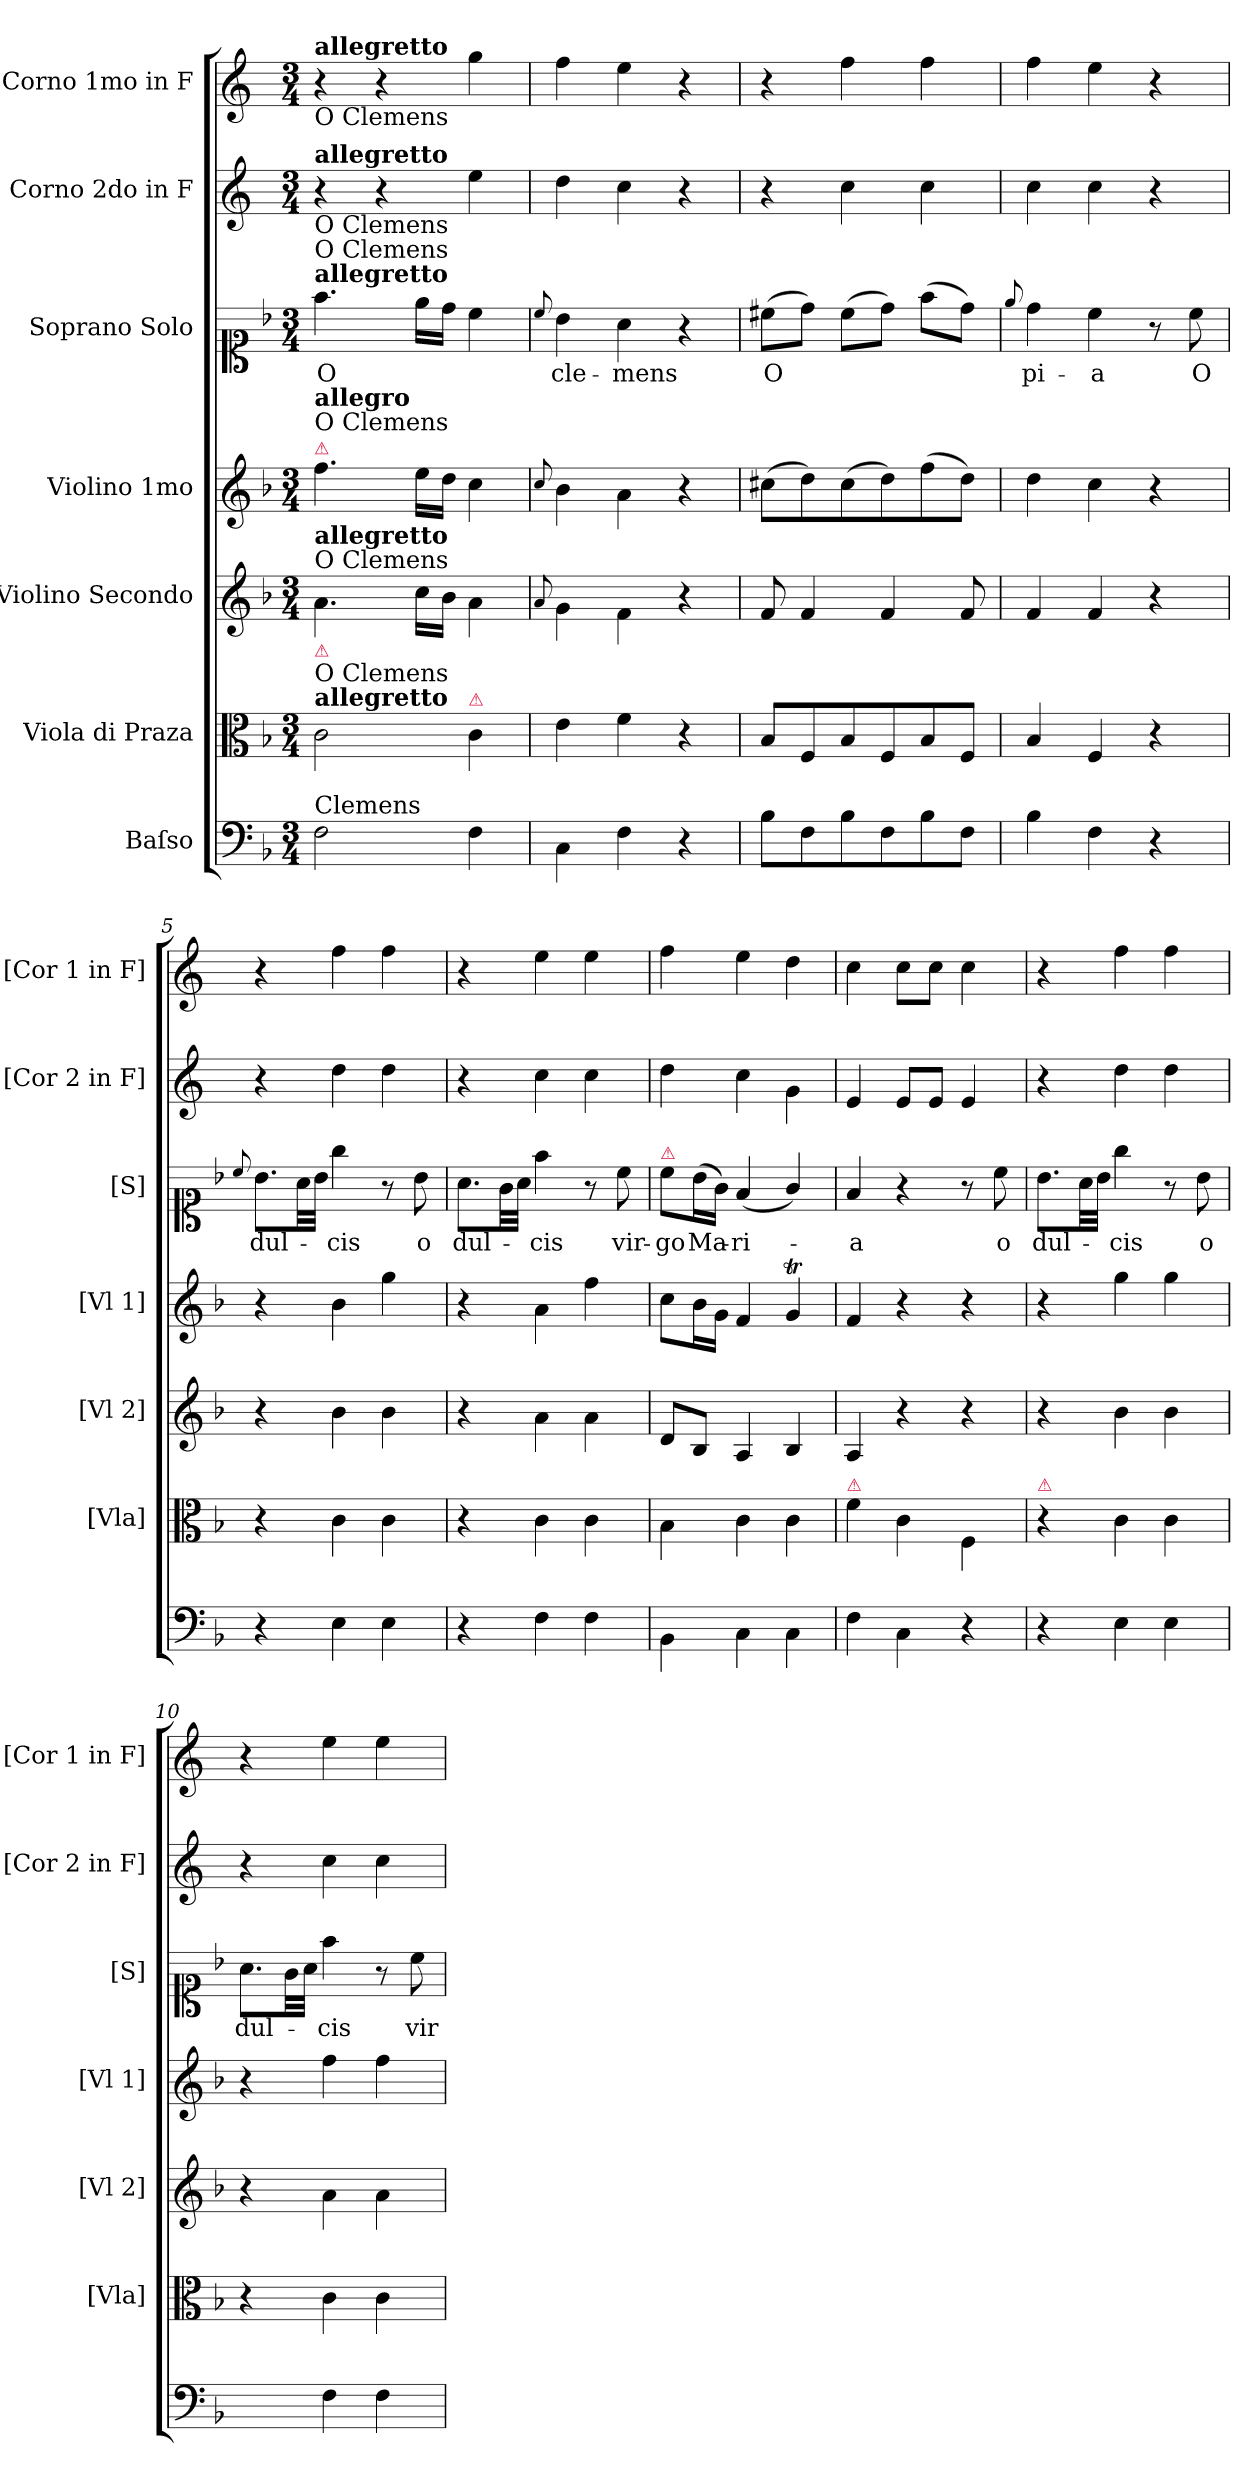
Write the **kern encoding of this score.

**kern	**kern	**kern	**dynam	**kern	**kern	**text	**kern	**kern
*part7	*part6	*part5	*part5	*part4	*part3	*part3	*part2	*part1
*staff7	*staff6	*staff5	*staff5	*staff4	*staff3	*staff3	*staff2	*staff1
*I"Baſso	*I"Viola di Praza	*I"Violino Secondo	*	*I"Violino 1mo	*I"Soprano Solo	*	*I"Corno 2do in F	*I"Corno 1mo in F
*	*I'[Vla]	*I'[Vl 2]	*	*I'[Vl 1]	*I'[S]	*	*I'[Cor 2 in F]	*I'[Cor 1 in F]
*clefF4	*clefC3	*clefG2	*	*clefG2	*clefC1	*	*clefG2	*clefG2
*	*	*	*	*	*	*	*ITrd4c7	*ITrd4c7
*k[b-]	*k[b-]	*k[b-]	*	*k[b-]	*k[b-]	*	*k[b-]	*k[b-]
*F:	*F:	*F:	*	*F:	*F:	*	*F:	*F:
*M3/4	*M3/4	*M3/4	*	*M3/4	*M3/4	*	*M3/4	*M3/4
=1	=1	=1	=1	=1	=1	=1	=1	=1
!	!	!	!	!	!	!	!	!LO:TX:b:t=O Clemens
!	!	!	!	!	!	!	!	!LO:TX:a:B:t=allegretto
!	!	!	!	!	!	!	!LO:TX:b:t=O Clemens	!
!	!	!	!	!	!	!	!LO:TX:a:B:t=allegretto	!
!	!	!	!	!	!LO:TX:a:B:t=allegretto	!	!	!
!	!	!	!	!	!LO:TX:a:t=O Clemens	!	!	!
!	!	!	!	!LO:TX:a:color=crimson:t=⚠	!	!	!	!
!	!	!	!	!LO:TX:a:t=O Clemens	!	!	!	!
!	!	!	!	!LO:TX:a:B:t=allegro	!	!	!	!
!	!	!LO:TX:a:t=O Clemens	!	!	!	!	!	!
!	!	!LO:TX:a:B:t=allegretto	!	!	!	!	!	!
!	!LO:TX:a:B:t=allegretto	!	!	!	!	!	!	!
!	!LO:TX:a:t=O Clemens	!	!	!	!	!	!	!
!	!LO:TX:a:color=crimson:t=⚠	!	!	!	!	!	!	!
!LO:TX:a:t=Clemens	!	!	!	!	!	!	!	!
!	!	!	!LO:DY:b:rj	!	!	!	!	!
2F\	2c\	4.a\	p&colon;	4.ff\	4.ff\	O	4r	4r
.	.	.	.	.	.	.	4r	4r
.	.	16cc\LL	.	16ee\LL	16ee\LL	.	.	.
.	.	16b-\JJ	.	16dd\JJ	16dd\JJ	.	.	.
!	!LO:TX:a:color=crimson:t=⚠	!	!	!	!	!	!	!
4F\	4c\	4a\	.	4cc\	4cc\	.	4a\	4cc\
=2	=2	=2	=2	=2	=2	=2	=2	=2
.	.	8qqa/	.	8qqcc/	8qqcc/	.	.	.
4C\	4e\	4g\	.	4b-\	4b-\	cle-	4g\	4b-\
4F\	4f\	4f\	.	4a\	4a\	-mens	4f\	4a\
4r	4r	4r	.	4r	4r	.	4r	4r
=3	=3	=3	=3	=3	=3	=3	=3	=3
8B-\L	8B-/L	8f/	.	(>8cc#X\L	(>8cc#X\L	O	4r	4r
8F\	8F/	4f/	.	8dd\)	8dd\J)	.	.	.
8B-\	8B-/	.	.	(>8cc#\	(>8cc#\L	.	4f\	4b-\
8F\	8F/	4f/	.	8dd\)	8dd\J)	.	.	.
8B-\	8B-/	.	.	(>8ff\	(>8ff\L	.	4f\	4b-\
8F\J	8F/J	8f/	.	8dd\J)	8dd\J)	.	.	.
=4	=4	=4	=4	=4	=4	=4	=4	=4
.	.	.	.	.	8qqee/	.	.	.
4B-\	4B-/	4f/	.	4dd\	4dd\	pi-	4f\	4b-\
4F\	4F/	4f/	.	4cc\	4cc\	-a	4f\	4a\
4r	4r	4r	.	4r	8r	.	4r	4r
.	.	.	.	.	8cc\	O	.	.
=5	=5	=5	=5	=5	=5	=5	=5	=5
.	.	.	.	.	8qqcc/	.	.	.
4r	4r	4r	.	4r	8.b-\L	dul-	4r	4r
.	.	.	.	.	32a\LL	.	.	.
.	.	.	.	.	32b-\JJJ	.	.	.
4E\	4c\	4b-\	.	4b-\	4gg\	-cis	4g\	4b-\
4E\	4c\	4b-\	.	4gg\	8r	.	4g\	4b-\
.	.	.	.	.	8b-\	o	.	.
=6	=6	=6	=6	=6	=6	=6	=6	=6
4r	4r	4r	.	4r	8.a\L	dul-	4r	4r
.	.	.	.	.	32g\LL	.	.	.
.	.	.	.	.	32a\JJJ	.	.	.
4F\	4c\	4a\	.	4a\	4ff\	-cis	4f\	4a\
4F\	4c\	4a\	.	4ff\	8r	.	4f\	4a\
.	.	.	.	.	8cc\	vir-	.	.
=7	=7	=7	=7	=7	=7	=7	=7	=7
!	!	!	!	!	!LO:TX:a:color=crimson:t=⚠	!	!	!
4BB-\	4B-\	8d/L	.	8cc\L	8cc\L	-go	4g\	4b-\
.	.	8B-/J	.	16b-\L	(>16b-\L	Ma-	.	.
.	.	.	.	16g\JJ	16g\JJ)	.	.	.
4C\	4c\	4A/	.	4f/	(<4f/	-ri-	4f\	4a\
4C\	4c\	4B-/	.	4gT/	4g/)	.	4c\	4g\
=8	=8	=8	=8	=8	=8	=8	=8	=8
!	!LO:TX:a:color=crimson:t=⚠	!	!	!	!	!	!	!
4F\	4f\	4A/	.	4f/	4f/	-a	4A/	4f\
4C\	4c\	4r	.	4r	4r	.	8A/L	8f\L
.	.	.	.	.	.	.	8A/J	8f\J
4r	4F\	4r	.	4r	8r	.	4A/	4f\
.	.	.	.	.	8cc\	o	.	.
=9	=9	=9	=9	=9	=9	=9	=9	=9
!	!LO:TX:a:color=crimson:t=⚠	!	!	!	!	!	!	!
4r	4r	4r	.	4r	8.b-\L	dul-	4r	4r
.	.	.	.	.	32a\LL	.	.	.
.	.	.	.	.	32b-\JJJ	.	.	.
4E\	4c\	4b-\	.	4gg\	4gg\	-cis	4g\	4b-\
4E\	4c\	4b-\	.	4gg\	8r	.	4g\	4b-\
.	.	.	.	.	8b-\	o	.	.
=10	=10	=10	=10	=10	=10	=10	=10	=10
4ryy	4r	4r	.	4r	8.a\L	dul-	4r	4r
.	.	.	.	.	32g\LL	.	.	.
.	.	.	.	.	32a\JJJ	.	.	.
4F\	4c\	4a\	.	4ff\	4ff\	-cis	4f\	4a\
4F\	4c\	4a\	.	4ff\	8r	.	4f\	4a\
.	.	.	.	.	8cc\	vir-	.	.
=	=	=	=	=	=	=	=	=
*-	*-	*-	*-	*-	*-	*-	*-	*-
